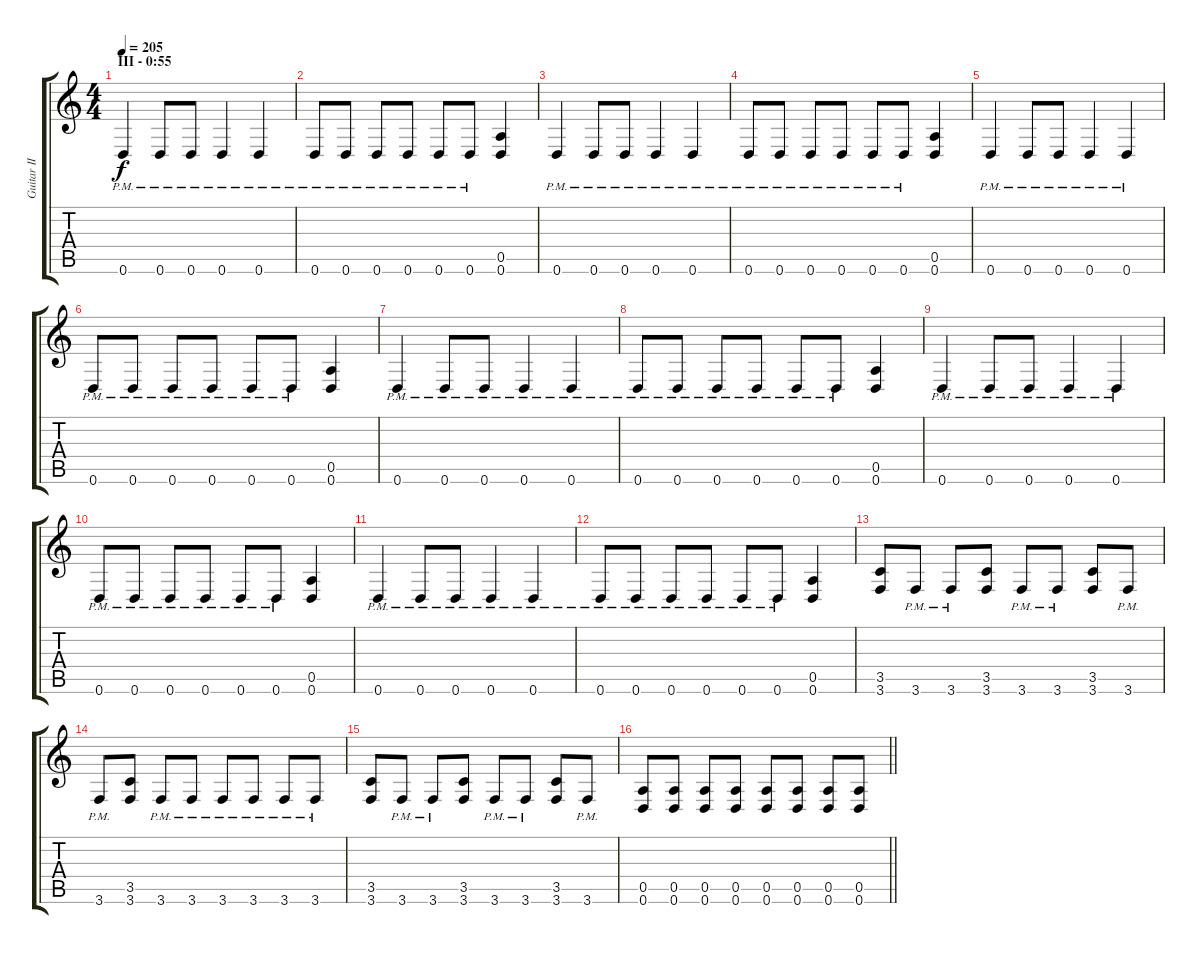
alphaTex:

\track ("Guitar II - Distrotion [Rythm]" "Guitar II ") {instrument distortionguitar}
\staff {score tabs}
\tuning (E4 B3 G3 D3 A2 D2) {hide}
\ts (4 4)
\section ("" "III - 0:55")
\tempo 205
\clef g2
\ks c
0.6{pm}.4{dy f} 0.6{pm}.8 0.6{pm}.8 0.6{pm}.4 0.6{pm}.4 |
0.6{pm}.8 0.6{pm}.8 0.6{pm}.8 0.6{pm}.8 0.6{pm}.8 0.6{pm}.8 (0.5 0.6).4 |
0.6{pm}.4 0.6{pm}.8 0.6{pm}.8 0.6{pm}.4 0.6{pm}.4 |
0.6{pm}.8 0.6{pm}.8 0.6{pm}.8 0.6{pm}.8 0.6{pm}.8 0.6{pm}.8 (0.5 0.6).4 |
0.6{pm}.4 0.6{pm}.8 0.6{pm}.8 0.6{pm}.4 0.6{pm}.4 |
0.6{pm}.8 0.6{pm}.8 0.6{pm}.8 0.6{pm}.8 0.6{pm}.8 0.6{pm}.8 (0.5 0.6).4 |
0.6{pm}.4 0.6{pm}.8 0.6{pm}.8 0.6{pm}.4 0.6{pm}.4 |
0.6{pm}.8 0.6{pm}.8 0.6{pm}.8 0.6{pm}.8 0.6{pm}.8 0.6{pm}.8 (0.5 0.6).4 |
0.6{pm}.4 0.6{pm}.8 0.6{pm}.8 0.6{pm}.4 0.6{pm}.4 |
0.6{pm}.8 0.6{pm}.8 0.6{pm}.8 0.6{pm}.8 0.6{pm}.8 0.6{pm}.8 (0.5 0.6).4 |
0.6{pm}.4 0.6{pm}.8 0.6{pm}.8 0.6{pm}.4 0.6{pm}.4 |
0.6{pm}.8 0.6{pm}.8 0.6{pm}.8 0.6{pm}.8 0.6{pm}.8 0.6{pm}.8 (0.5 0.6).4 |
(3.5 3.6).8 3.6{pm}.8 3.6{pm}.8 (3.5 3.6).8 3.6{pm}.8 3.6{pm}.8 (3.5 3.6).8 3.6{pm}.8 |
3.6{pm}.8 (3.5 3.6).8 3.6{pm}.8 3.6{pm}.8 3.6{pm}.8 3.6{pm}.8 3.6{pm}.8 3.6{pm}.8 |
(3.5 3.6).8 3.6{pm}.8 3.6{pm}.8 (3.5 3.6).8 3.6{pm}.8 3.6{pm}.8 (3.5 3.6).8 3.6{pm}.8 |
\barLineRight lightlight
(0.5 0.6).8 (0.5 0.6).8 (0.5 0.6).8 (0.5 0.6).8 (0.5 0.6).8 (0.5 0.6).8 (0.5 0.6).8 (0.5 0.6).8
